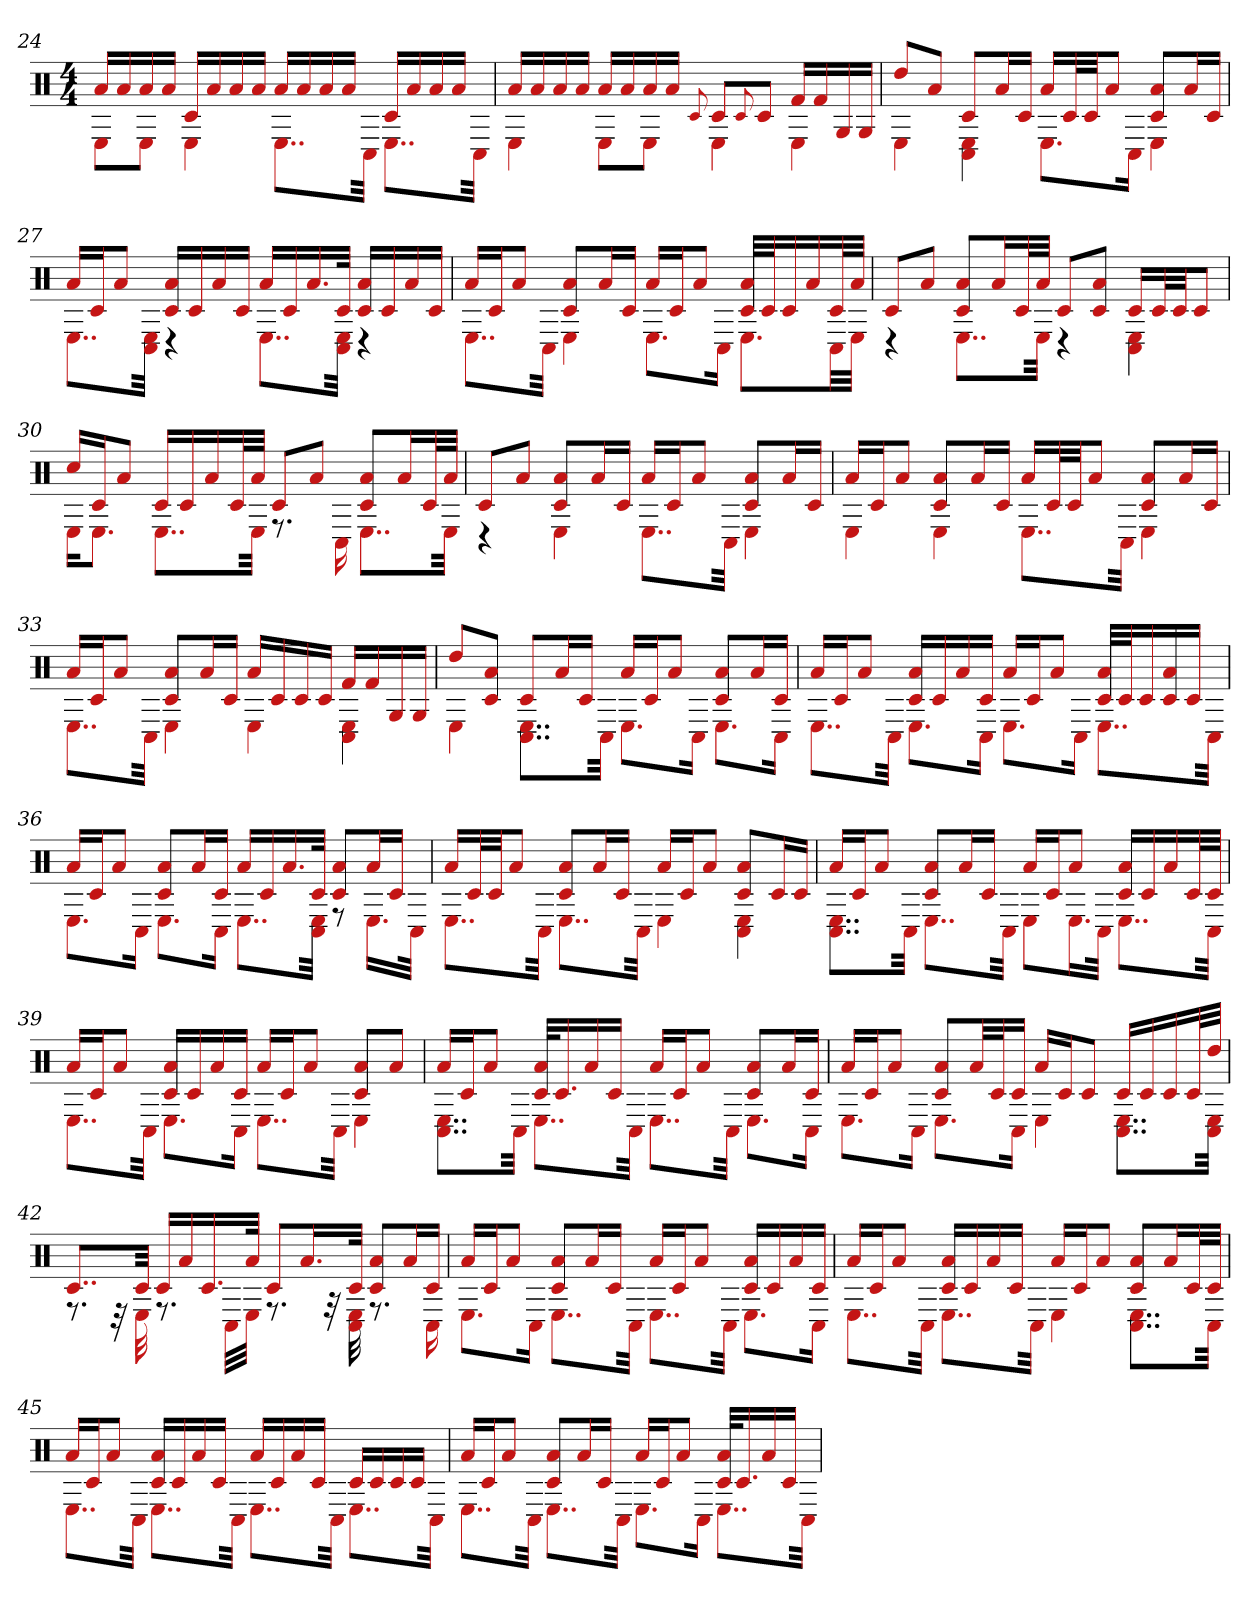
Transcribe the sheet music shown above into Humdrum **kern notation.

**kern
*part1
*staff1
*clefX
*k[]
*M4/4
=24
*^
16aLL	8EL
16a	.
16a	8EJ
16aJJ	.
16c#LL	4E
16a	.
16a	.
16aJJ	.
16aLL	8..EL
16a	.
16a	.
16aJJ	.
.	32C#Jkk
16c#LL	8..EL
16a	.
16a	.
16aJJ	.
.	32C#Jkk
=25	=25
16aLL	4E
16a	.
16a	.
16aJJ	.
16aLL	8EL
16a	.
16a	8EJ
16aJJ	.
8qqc#	.
8c#L	4E
8qqc#	.
8c#J	.
16f#LL	4E
16f#	.
16G	.
16GJJ	.
=26	=26
8ddL	4E
8aJ	.
8c#L	4C# 4E
16aL	.
16c#JJ	.
16aLL	8.EL
32c#L	.
32c#JJ	.
8aJ	.
.	16C#Jk
8c# 8aL	4E
16aL	.
16c#JJ	.
=27	=27
16aLL	8..EL
16c#J	.
8aJ	.
.	32C# 32EJkk
16c# 16aLL	4r
16c#	.
16a	.
16c#JJ	.
16aLL	8..EL
16c#	.
16.a	.
32c#JJk	32C# 32EJkk
16a 16c#LL	4r
16c#	.
16a	.
16c#JJ	.
=28	=28
16aLL	8..EL
16c#J	.
8aJ	.
.	32C#Jkk
8c# 8aL	4E
16aL	.
16c#JJ	.
16aLL	8.EL
16c#J	.
8aJ	.
.	16C#Jk
32c# 32aLLL	8.EL
32c#J	.
16c#	.
16a	.
32c#L	32C#LL
32aJJJ	32EJJJ
=29	=29
8c#L	4r
8aJ	.
8c# 8aL	8..EL
16aL	.
32c#L	.
32aJJJ	32EJkk
8c#L	4r
8a 8c#J	.
16c#LL	4C# 4E
32c#L	.
32c#JJ	.
8c#J	.
=30	=30
16cc#LL	16EKL
16c#J	8.EJ
8aJ	.
16c#LL	8..EL
16c#	.
16a	.
32c#L	.
32aJJJ	32EJkk
8c#L	8.r
8aJ	.
.	16C#
8a 8c#L	8..EL
16aL	.
32c#L	.
32aJJJ	32EJkk
=31	=31
8c#L	4r
8aJ	.
8c# 8aL	4E
16aL	.
16c#JJ	.
16aLL	8..EL
16c#J	.
8aJ	.
.	32C#Jkk
8a 8c#L	4E
16aL	.
16c#JJ	.
=32	=32
16aLL	4E
16c#J	.
8aJ	.
8c# 8aL	4E
16aL	.
16c#JJ	.
16aLL	8..EL
32c#L	.
32c#JJ	.
8aJ	.
.	32C#Jkk
8c# 8aL	4E
16aL	.
16c#JJ	.
=33	=33
16aLL	8..EL
16c#J	.
8aJ	.
.	32C#Jkk
8c# 8aL	4E
16aL	.
16c#JJ	.
16aLL	4E
16c#	.
16c#	.
16c#JJ	.
16f#LL	4C# 4E
16f#	.
16G	.
16GJJ	.
=34	=34
8ddL	4E
8c# 8aJ	.
8c#L	8..C# 8..EL
16aL	.
16c#JJ	.
.	32C#Jkk
16aLL	8.EL
16c#J	.
8aJ	.
.	16C#Jk
8c# 8aL	8.EL
16aL	.
16c#JJ	16C#Jk
=35	=35
16aLL	8..EL
16c#J	.
8aJ	.
.	32C#Jkk
16c# 16aLL	8.EL
16c#	.
16a	.
16c#JJ	16C#Jk
16aLL	8.EL
16c#J	.
8aJ	.
.	16C#Jk
32c# 32aLLL	8..EL
32c#J	.
16c#	.
16c# 16a	.
16c#JJ	.
.	32C#Jkk
=36	=36
16aLL	8.EL
16c#J	.
8aJ	.
.	16C#Jk
8a 8c#L	8.EL
16aL	.
16c#JJ	16C#Jk
16aLL	8..EL
16c#	.
16.a	.
32c#JJk	32C# 32EJkk
8a 8c#L	8r
16aL	16.ELL
16c#JJ	.
.	32C#JJk
=37	=37
16aLL	8..EL
32c#L	.
32c#JJ	.
8aJ	.
.	32C#Jkk
8c# 8aL	8..EL
16aL	.
16c#JJ	.
.	32C#Jkk
16aLL	4E
16c#J	.
8aJ	.
8c# 8aL	4C# 4E
16c#L	.
16c#JJ	.
=38	=38
16aLL	8..C# 8..EL
16c#J	.
8aJ	.
.	32C#Jkk
8c# 8aL	8..EL
16aL	.
16c#JJ	.
.	32C#Jkk
16aLL	8EL
16c#J	.
8aJ	16.EL
.	32C#JJk
16c# 16aLL	8..EL
16c#	.
16a	.
32c#L	.
32c#JJJ	32C#Jkk
=39	=39
16aLL	8..EL
16c#J	.
8aJ	.
.	32C#Jkk
16c# 16aLL	8.EL
16c#	.
16a	.
16c#JJ	16C#Jk
16aLL	8..EL
16c#J	.
8aJ	.
.	32C#Jkk
8c# 8aL	4E
8aJ	.
=40	=40
16aLL	8..C# 8..EL
16c#J	.
8aJ	.
.	32C#Jkk
32c# 32aKLL	8..EL
16.c#	.
16a	.
16c#JJ	.
.	32C#Jkk
16aLL	8..EL
16c#J	.
8aJ	.
.	32C#Jkk
8c# 8aL	8.EL
16aL	.
16c#JJ	16C#Jk
=41	=41
16aLL	8.EL
16c#J	.
8aJ	.
.	16C#Jk
8c# 8aL	8.EL
32aLL	.
32c#J	.
16c#JJ	16C#Jk
16aLL	4E
16c#J	.
8c#J	.
16c#LL	8..C# 8..EL
16c#	.
16c#	.
32c#L	.
32ddJJJ	32C# 32EJkk
=42	=42
8..c#L	8.r
.	32r
32c#Jkk	32E
16c#LL	8.r
16a	.
16.c#	.
.	32C#LLL
32aJJk	32EJJJ
8c#L	8.r
16.aL	.
.	32r
32c#JJk	32C# 32E
8a 8c#L	8.r
16aL	.
16c#JJ	16C#
=43	=43
16aLL	8.EL
16c#J	.
8aJ	.
.	16C#Jk
8c# 8aL	8..EL
16aL	.
16c#JJ	.
.	32C#Jkk
16aLL	8..EL
16c#J	.
8aJ	.
.	32C#Jkk
16c# 16aLL	8.EL
16c#	.
16a	.
16c#JJ	16C#Jk
=44	=44
16aLL	8..EL
16c#J	.
8aJ	.
.	32C#Jkk
16c# 16aLL	8..EL
16c#	.
16a	.
16c#JJ	.
.	32C#Jkk
16aLL	4E
16c#J	.
8aJ	.
8c# 8aL	8..C# 8..EL
16aL	.
32c#L	.
32c#JJJ	32C#Jkk
=45	=45
16aLL	8..EL
16c#J	.
8aJ	.
.	32C#Jkk
16c# 16aLL	8..EL
16c#	.
16a	.
16c#JJ	.
.	32C#Jkk
16aLL	8..EL
16c#	.
16a	.
16c#JJ	.
.	32C#Jkk
16c#LL	8..EL
16c#	.
16c#	.
16c#JJ	.
.	32C#Jkk
=46	=46
16aLL	8..EL
16c#J	.
8aJ	.
.	32C#Jkk
8c# 8aL	8..EL
16aL	.
16c#JJ	.
.	32C#Jkk
16aLL	8.EL
16c#J	.
8aJ	.
.	16C#Jk
32c# 32aKLL	8..EL
16.c#	.
16a	.
16c#JJ	.
.	32C#Jkk
*v	*v
=
*-
